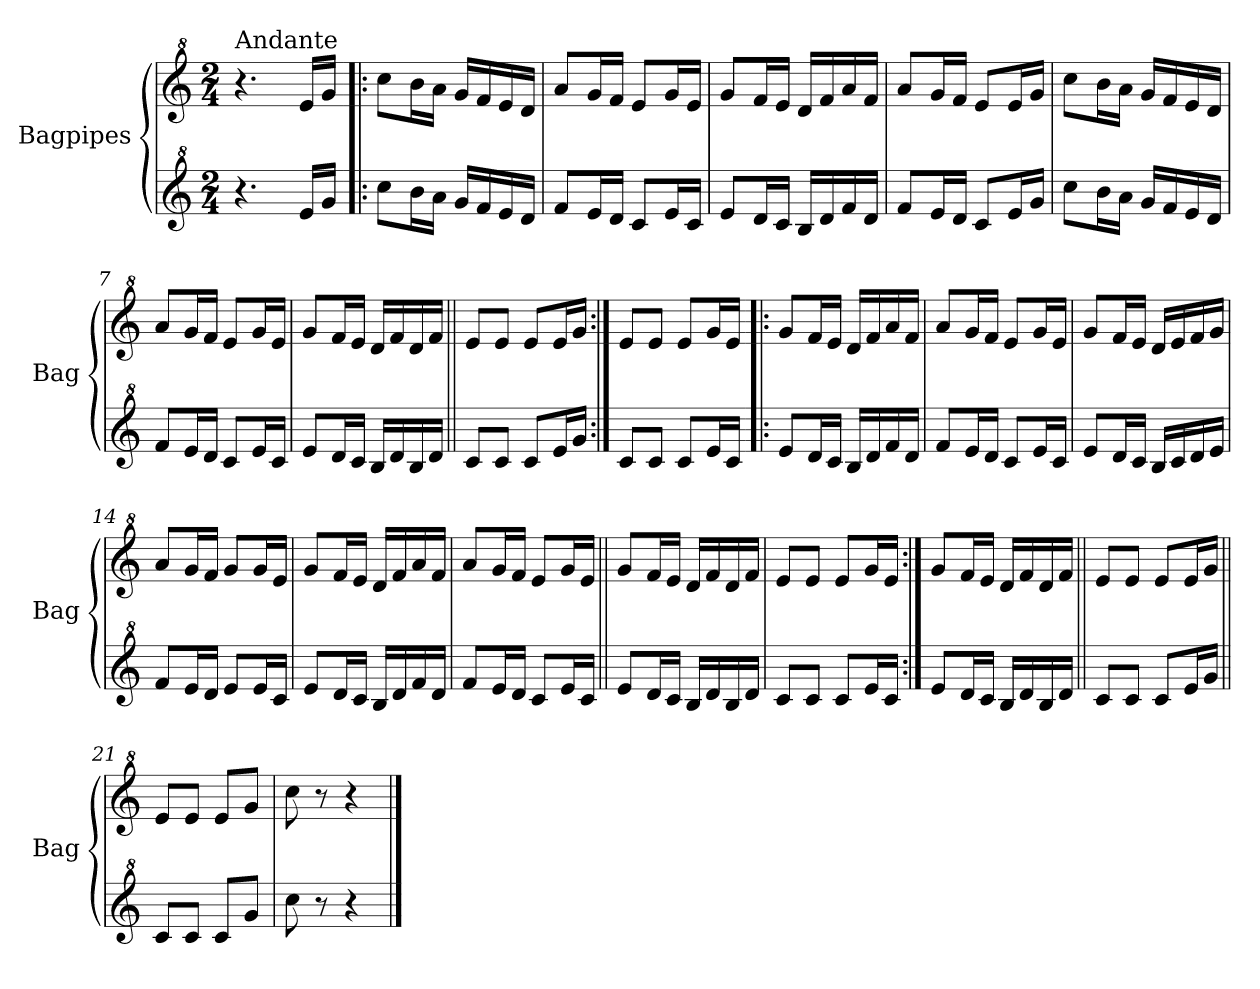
**kern	**kern
*part2	*part1
*staff2	*staff1
*I"Bagpipes	*I"Bagpipes
*I'Bag	*I'Bag
*clefG^2	*clefG^2
*k[]	*k[]
*C:	*C:
*M2/4	*M2/4
=1	=1
!	!LO:TX:a:t=Andante
4.r	4.r
16ee/LL	16ee/LL
16gg/JJ	16gg/JJ
=2!|:	=2!|:
8ccc\L	8ccc\L
16bb\L	16bb\L
16aa\JJ	16aa\JJ
16gg/LL	16gg/LL
16ff/	16ff/
16ee/	16ee/
16dd/JJ	16dd/JJ
=3	=3
8ff/L	8aa/L
16ee/L	16gg/L
16dd/JJ	16ff/JJ
8cc/L	8ee/L
16ee/L	16gg/L
16cc/JJ	16ee/JJ
=4	=4
8ee/L	8gg/L
16dd/L	16ff/L
16cc/JJ	16ee/JJ
16b/LL	16dd/LL
16dd/	16ff/
16ff/	16aa/
16dd/JJ	16ff/JJ
=5	=5
8ff/L	8aa/L
16ee/L	16gg/L
16dd/JJ	16ff/JJ
8cc/L	8ee/L
16ee/L	16ee/L
16gg/JJ	16gg/JJ
=6	=6
8ccc\L	8ccc\L
16bb\L	16bb\L
16aa\JJ	16aa\JJ
16gg/LL	16gg/LL
16ff/	16ff/
16ee/	16ee/
16dd/JJ	16dd/JJ
=7	=7
8ff/L	8aa/L
16ee/L	16gg/L
16dd/JJ	16ff/JJ
8cc/L	8ee/L
16ee/L	16gg/L
16cc/JJ	16ee/JJ
!!LO:LB:g=z
=8	=8
8ee/L	8gg/L
16dd/L	16ff/L
16cc/JJ	16ee/JJ
16b/LL	16dd/LL
16dd/	16ff/
16b/	16dd/
16dd/JJ	16ff/JJ
=9||	=9||
8cc/L	8ee/L
8cc/J	8ee/J
8cc/L	8ee/L
16ee/L	16ee/L
16gg/JJ	16gg/JJ
=10:|!	=10:|!
8cc/L	8ee/L
8cc/J	8ee/J
8cc/L	8ee/L
16ee/L	16gg/L
16cc/JJ	16ee/JJ
=11!|:	=11!|:
8ee/L	8gg/L
16dd/L	16ff/L
16cc/JJ	16ee/JJ
16b/LL	16dd/LL
16dd/	16ff/
16ff/	16aa/
16dd/JJ	16ff/JJ
=12	=12
8ff/L	8aa/L
16ee/L	16gg/L
16dd/JJ	16ff/JJ
8cc/L	8ee/L
16ee/L	16gg/L
16cc/JJ	16ee/JJ
=13	=13
8ee/L	8gg/L
16dd/L	16ff/L
16cc/JJ	16ee/JJ
16b/LL	16dd/LL
16cc/	16ee/
16dd/	16ff/
16ee/JJ	16gg/JJ
=14	=14
8ff/L	8aa/L
16ee/L	16gg/L
16dd/JJ	16ff/JJ
8ee/L	8gg/L
16ee/L	16gg/L
16cc/JJ	16ee/JJ
!!LO:LB:g=z
=15	=15
8ee/L	8gg/L
16dd/L	16ff/L
16cc/JJ	16ee/JJ
16b/LL	16dd/LL
16dd/	16ff/
16ff/	16aa/
16dd/JJ	16ff/JJ
=16	=16
8ff/L	8aa/L
16ee/L	16gg/L
16dd/JJ	16ff/JJ
8cc/L	8ee/L
16ee/L	16gg/L
16cc/JJ	16ee/JJ
=17||	=17||
8ee/L	8gg/L
16dd/L	16ff/L
16cc/JJ	16ee/JJ
16b/LL	16dd/LL
16dd/	16ff/
16b/	16dd/
16dd/JJ	16ff/JJ
=18	=18
8cc/L	8ee/L
8cc/J	8ee/J
8cc/L	8ee/L
16ee/L	16gg/L
16cc/JJ	16ee/JJ
=19:|!	=19:|!
8ee/L	8gg/L
16dd/L	16ff/L
16cc/JJ	16ee/JJ
16b/LL	16dd/LL
16dd/	16ff/
16b/	16dd/
16dd/JJ	16ff/JJ
=20||	=20||
8cc/L	8ee/L
8cc/J	8ee/J
8cc/L	8ee/L
16ee/L	16ee/L
16gg/JJ	16gg/JJ
=21||	=21||
8cc/L	8ee/L
8cc/J	8ee/J
8cc/L	8ee/L
8gg/J	8gg/J
=22	=22
8ccc\	8ccc\
8r	8r
4r	4r
==	==
*-	*-
